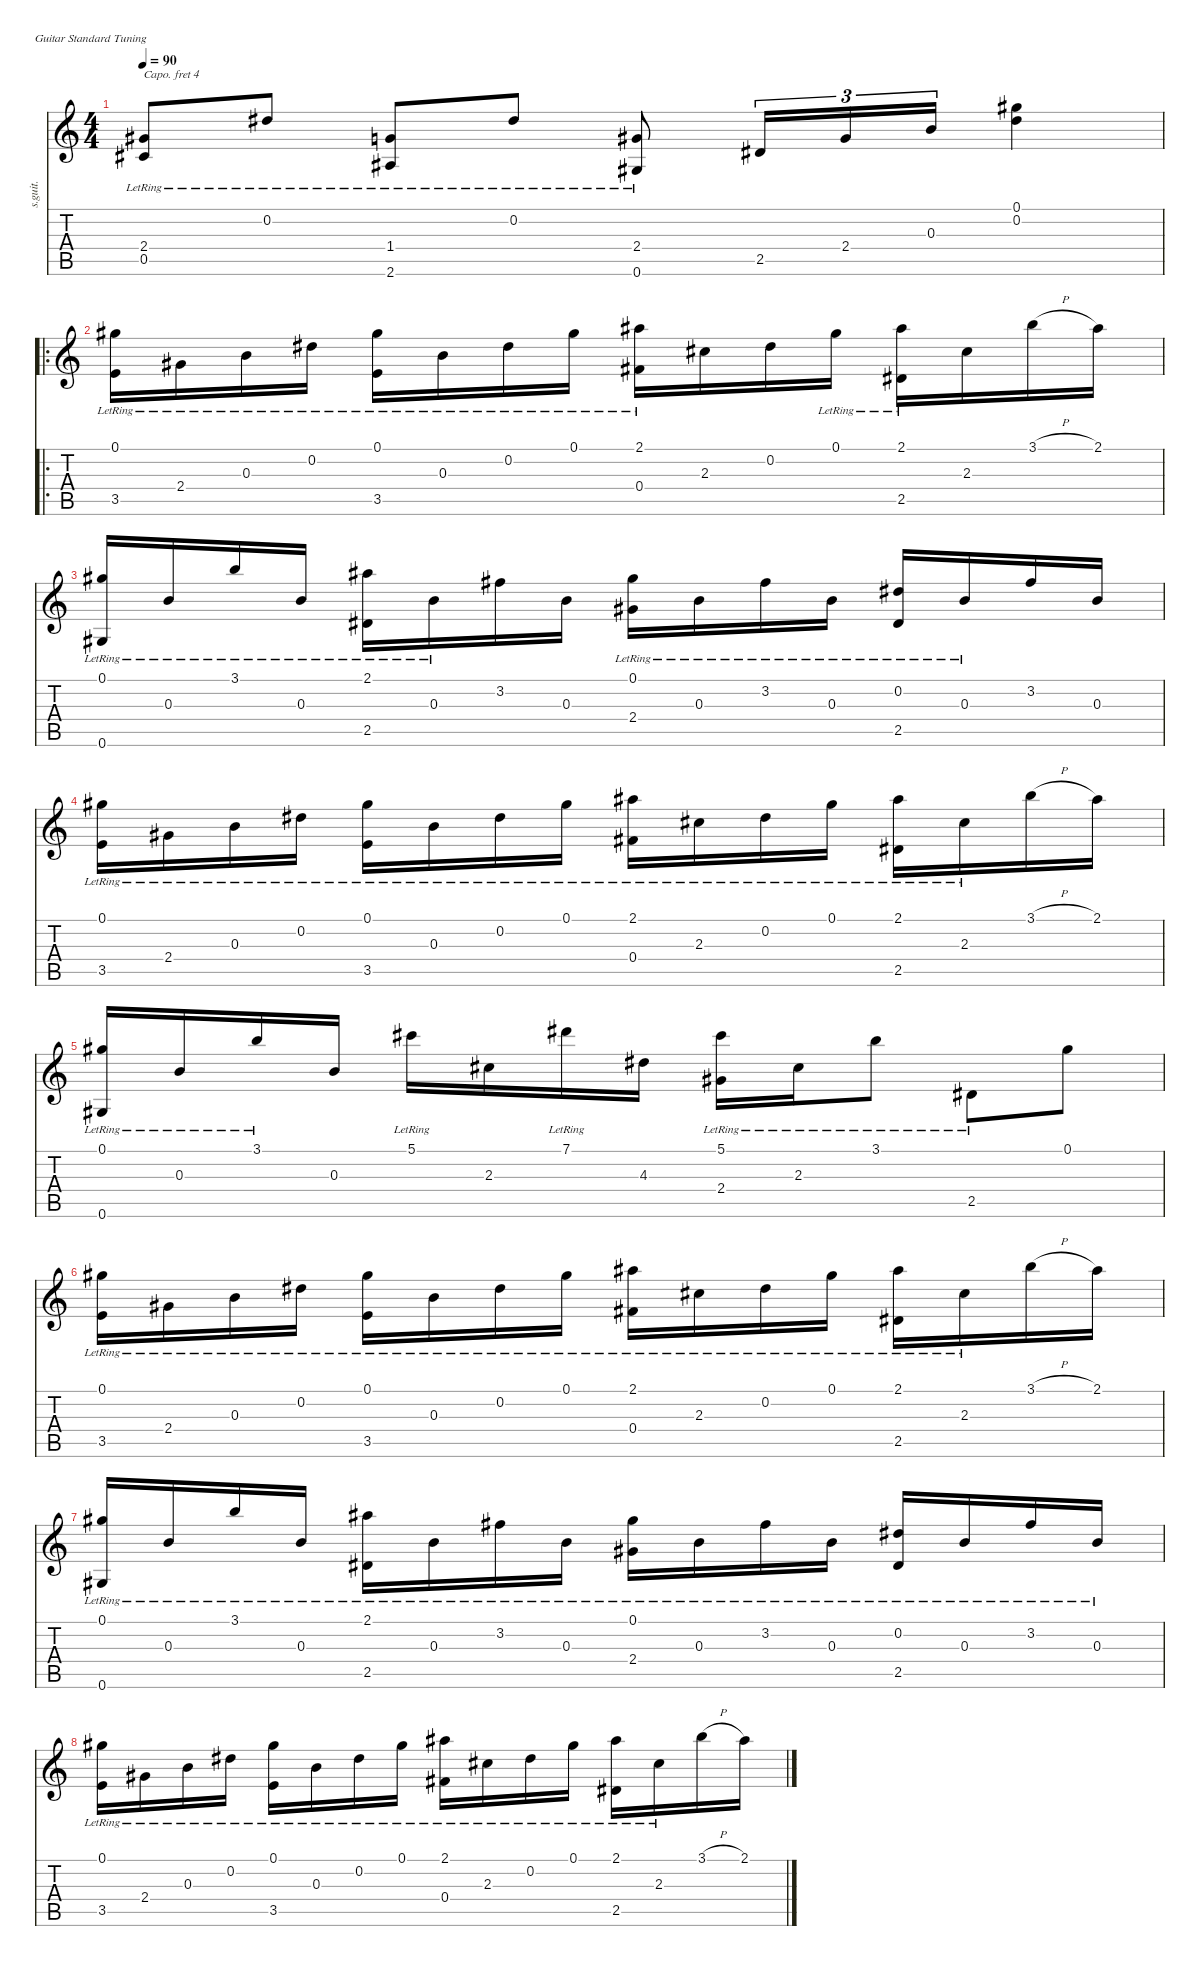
\defaultSystemsLayout 4
\hideDynamics
\bracketExtendMode nobrackets
\track ("音轨 1" "s.guit.") {instrument acousticguitarsteel}
\staff {score tabs}
\capo 4
\tuning (E4 B3 G3 D3 A2 E2)
\ts (4 4)
\tempo 90
\clef g2
\ks c
(2.4{lr acc #} 0.5{lr acc #}).8{dy f} 0.2{lr acc #}.8 (1.4{lr} 2.6{lr acc #}).8 0.2{lr acc #}.8 (2.4{lr acc #} 0.6{lr acc #}).8 2.5{acc #}.16{tu (3 2) dy ff} 2.4{acc #}.16{tu (3 2)} 0.3.16{tu (3 2) dy f} (0.1{acc #} 0.2{acc #}).4 |
\ro
(0.1{lr acc #} 3.5{lr}).16 2.4{lr acc #}.16 0.3{lr}.16 0.2{lr acc #}.16 (0.1{lr acc #} 3.5{lr}).16 0.3{lr}.16 0.2{lr acc #}.16 0.1{lr acc #}.16 (2.1{lr acc #} 0.4{lr acc #}).16 2.3{acc #}.16 0.2{acc #}.16 0.1{lr acc #}.16 (2.1{lr acc #} 2.5{lr acc #}).16 2.3{acc #}.16 3.1{h}.16 2.1{acc #}.16 |
(0.1{lr acc #} 0.6{lr acc #}).16 0.3{lr}.16 3.1{lr}.16 0.3{lr}.16 (2.1{lr acc #} 2.5{lr acc #}).16 0.3{lr}.16 3.2{acc #}.16 0.3.16 (0.1{lr acc #} 2.4{lr acc #}).16 0.3{lr}.16 3.2{lr acc #}.16 0.3{lr}.16 (0.2{lr acc #} 2.5{lr acc #}).16 0.3{lr}.16 3.2{acc #}.16 0.3.16 |
(0.1{lr acc #} 3.5{lr}).16 2.4{lr acc #}.16 0.3{lr}.16 0.2{lr acc #}.16 (0.1{lr acc #} 3.5{lr}).16 0.3{lr}.16 0.2{lr acc #}.16 0.1{lr acc #}.16 (2.1{lr acc #} 0.4{lr acc #}).16 2.3{lr acc #}.16 0.2{lr acc #}.16 0.1{lr acc #}.16 (2.1{lr acc #} 2.5{lr acc #}).16 2.3{lr acc #}.16 3.1{h}.16 2.1{acc #}.16 |
(0.1{lr acc #} 0.6{lr acc #}).16 0.3{lr}.16 3.1{lr}.16 0.3.16 5.1{lr acc #}.16 2.3{acc #}.16 7.1{lr acc #}.16 4.3{acc #}.16 (5.1{lr acc #} 2.4{lr acc #}).16 2.3{lr acc #}.16 3.1{lr}.8 2.5{lr acc #}.8 0.1{acc #}.8 |
(0.1{lr acc #} 3.5{lr}).16 2.4{lr acc #}.16 0.3{lr}.16 0.2{lr acc #}.16 (0.1{lr acc #} 3.5{lr}).16 0.3{lr}.16 0.2{lr acc #}.16 0.1{lr acc #}.16 (2.1{lr acc #} 0.4{lr acc #}).16 2.3{lr acc #}.16 0.2{lr acc #}.16 0.1{lr acc #}.16 (2.1{lr acc #} 2.5{lr acc #}).16 2.3{lr acc #}.16 3.1{h}.16 2.1{acc #}.16 |
(0.1{lr acc #} 0.6{lr acc #}).16 0.3{lr}.16 3.1{lr}.16 0.3{lr}.16 (2.1{lr acc #} 2.5{lr acc #}).16 0.3{lr}.16 3.2{lr acc #}.16 0.3{lr}.16 (0.1{lr acc #} 2.4{lr acc #}).16 0.3{lr}.16 3.2{lr acc #}.16 0.3{lr}.16 (0.2{lr acc #} 2.5{lr acc #}).16 0.3{lr}.16 3.2{lr acc #}.16 0.3{lr}.16 |
(0.1{lr acc #} 3.5{lr}).16 2.4{lr acc #}.16 0.3{lr}.16 0.2{lr acc #}.16 (0.1{lr acc #} 3.5{lr}).16 0.3{lr}.16 0.2{lr acc #}.16 0.1{lr acc #}.16 (2.1{lr acc #} 0.4{lr acc #}).16 2.3{lr acc #}.16 0.2{lr acc #}.16 0.1{lr acc #}.16 (2.1{lr acc #} 2.5{lr acc #}).16 2.3{lr acc #}.16 3.1{h}.16 2.1{acc #}.16
